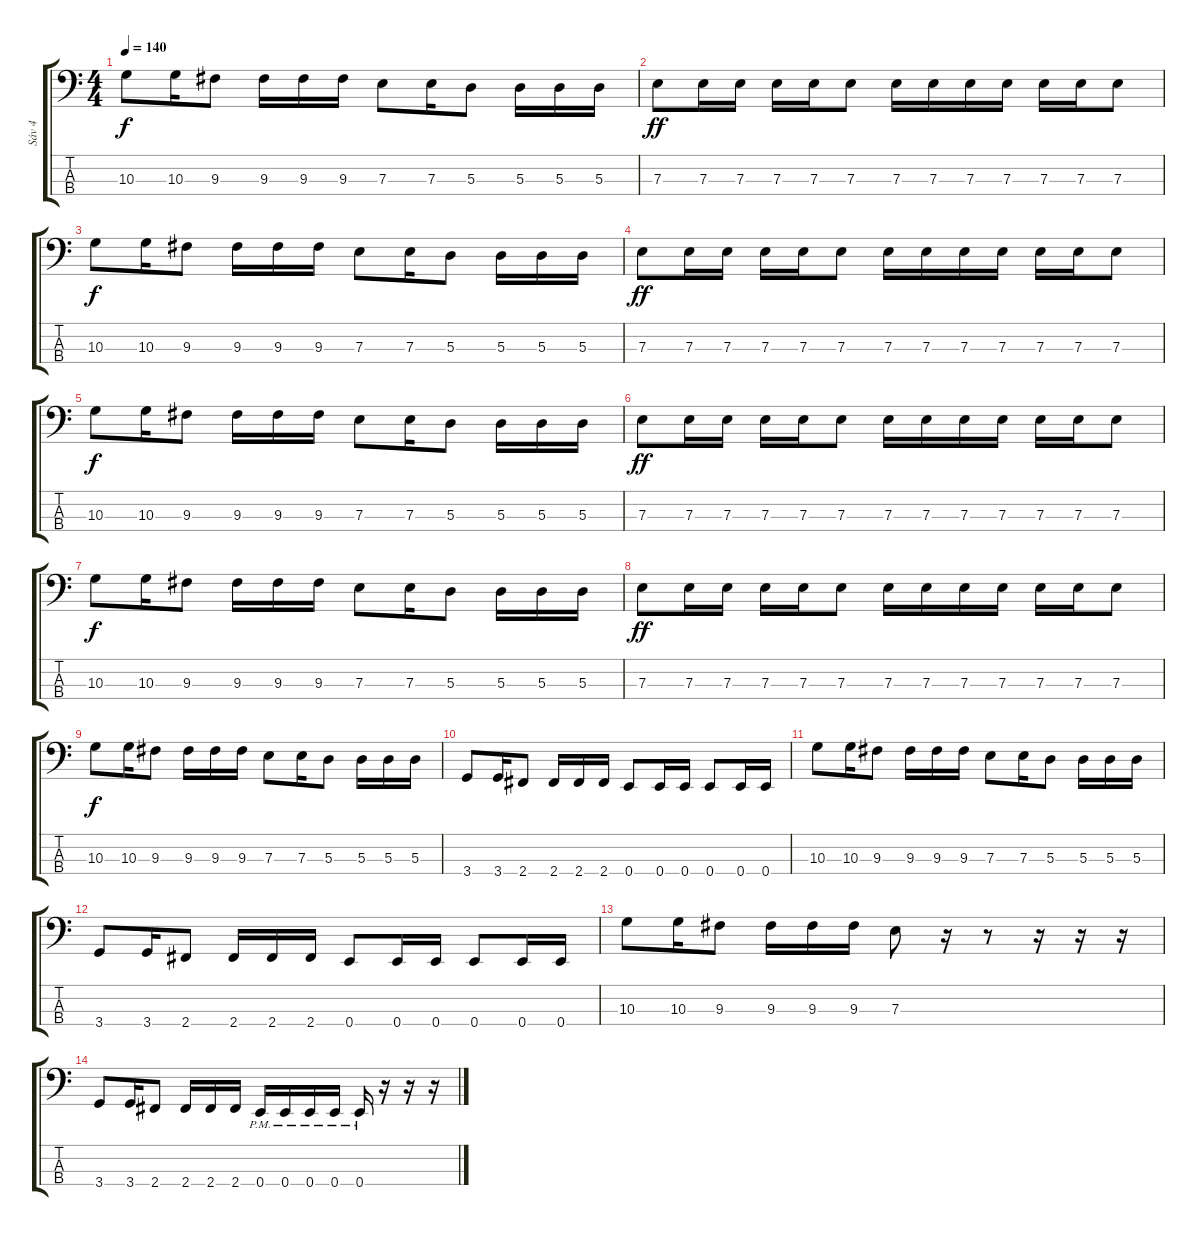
\track ("Sáv 4" "Sáv 4") {instrument synthbass2}
\staff {score tabs}
\tuning (G2 D2 A1 E1) {hide}
\ts (4 4)
\tempo 140
\clef f4
\ks c
10.3.8{dy f volume 16 instrument synthbass2} 10.3.16 9.3.8 9.3.16 9.3.16 9.3.16 7.3.8 7.3.16 5.3.8 5.3.16 5.3.16 5.3.16 |
7.3.8{dy ff instrument electricbasspick} 7.3.16 7.3.16 7.3.16 7.3.16 7.3.8 7.3.16 7.3.16 7.3.16 7.3.16 7.3.16 7.3.16 7.3.8 |
10.3.8{dy f volume 16 instrument synthbass2} 10.3.16 9.3.8 9.3.16 9.3.16 9.3.16 7.3.8 7.3.16 5.3.8 5.3.16 5.3.16 5.3.16 |
7.3.8{dy ff instrument electricbasspick} 7.3.16 7.3.16 7.3.16 7.3.16 7.3.8 7.3.16 7.3.16 7.3.16 7.3.16 7.3.16 7.3.16 7.3.8 |
10.3.8{dy f volume 16 instrument synthbass2} 10.3.16 9.3.8 9.3.16 9.3.16 9.3.16 7.3.8 7.3.16 5.3.8 5.3.16 5.3.16 5.3.16 |
7.3.8{dy ff instrument electricbasspick} 7.3.16 7.3.16 7.3.16 7.3.16 7.3.8 7.3.16 7.3.16 7.3.16 7.3.16 7.3.16 7.3.16 7.3.8 |
10.3.8{dy f volume 16 instrument synthbass2} 10.3.16 9.3.8 9.3.16 9.3.16 9.3.16 7.3.8 7.3.16 5.3.8 5.3.16 5.3.16 5.3.16 |
7.3.8{dy ff instrument electricbasspick} 7.3.16 7.3.16 7.3.16 7.3.16 7.3.8 7.3.16 7.3.16 7.3.16 7.3.16 7.3.16 7.3.16 7.3.8 |
10.3.8{dy f instrument synthbass2} 10.3.16 9.3.8 9.3.16 9.3.16 9.3.16 7.3.8 7.3.16 5.3.8 5.3.16 5.3.16 5.3.16 |
3.4.8 3.4.16 2.4.8 2.4.16 2.4.16 2.4.16 0.4.8 0.4.16 0.4.16 0.4.8 0.4.16 0.4.16 |
10.3.8 10.3.16 9.3.8 9.3.16 9.3.16 9.3.16 7.3.8 7.3.16 5.3.8 5.3.16 5.3.16 5.3.16 |
3.4.8 3.4.16 2.4.8 2.4.16 2.4.16 2.4.16 0.4.8 0.4.16 0.4.16 0.4.8 0.4.16 0.4.16 |
10.3.8 10.3.16 9.3.8 9.3.16 9.3.16 9.3.16 7.3.8 r.16 r.8 r.16 r.16 r.16 |
3.4.8{volume 13} 3.4.16 2.4.8 2.4.16 2.4.16 2.4.16 0.4{pm}.16 0.4{pm}.16 0.4{pm}.16 0.4{pm}.16 0.4{pm}.16 r.16 r.16 r.16
